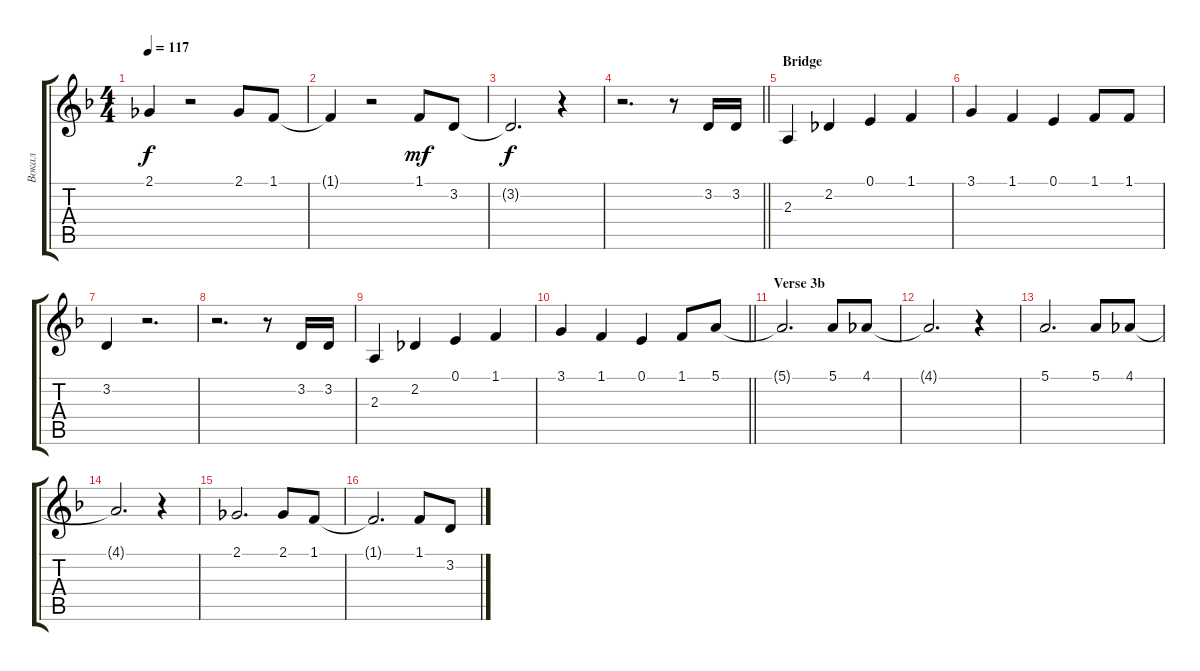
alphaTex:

\track ("Вокал" "Вокал") {instrument trumpet}
\staff {score tabs}
\tuning (E4 B3 G3 D3 A2 E2) {hide}
\ts (4 4)
\tempo 117
\clef g2
\ks dminor
2.1.4{dy f} r.2 2.1.8 1.1.8 |
1.1{t}.4 r.2 1.1.8{dy mf} 3.2.8 |
3.2{t}.2{d dy f} r.4 |
\barLineRight lightlight
r.2{d} r.8 3.2.16 3.2.16 |
\section ("" "Bridge")
2.3.4 2.2.4 0.1.4 1.1.4 |
3.1.4 1.1.4 0.1.4 1.1.8 1.1.8 |
3.2.4 r.2{d} |
r.2{d} r.8 3.2.16 3.2.16 |
2.3.4 2.2.4 0.1.4 1.1.4 |
\barLineRight lightlight
3.1.4 1.1.4 0.1.4 1.1.8 5.1.8 |
\section ("" "Verse 3b")
5.1{t}.2{d} 5.1.8 4.1.8 |
4.1{t}.2{d} r.4 |
5.1.2{d} 5.1.8 4.1.8 |
4.1{t}.2{d} r.4 |
2.1.2{d} 2.1.8 1.1.8 |
1.1{t}.2{d} 1.1.8 3.2.8
